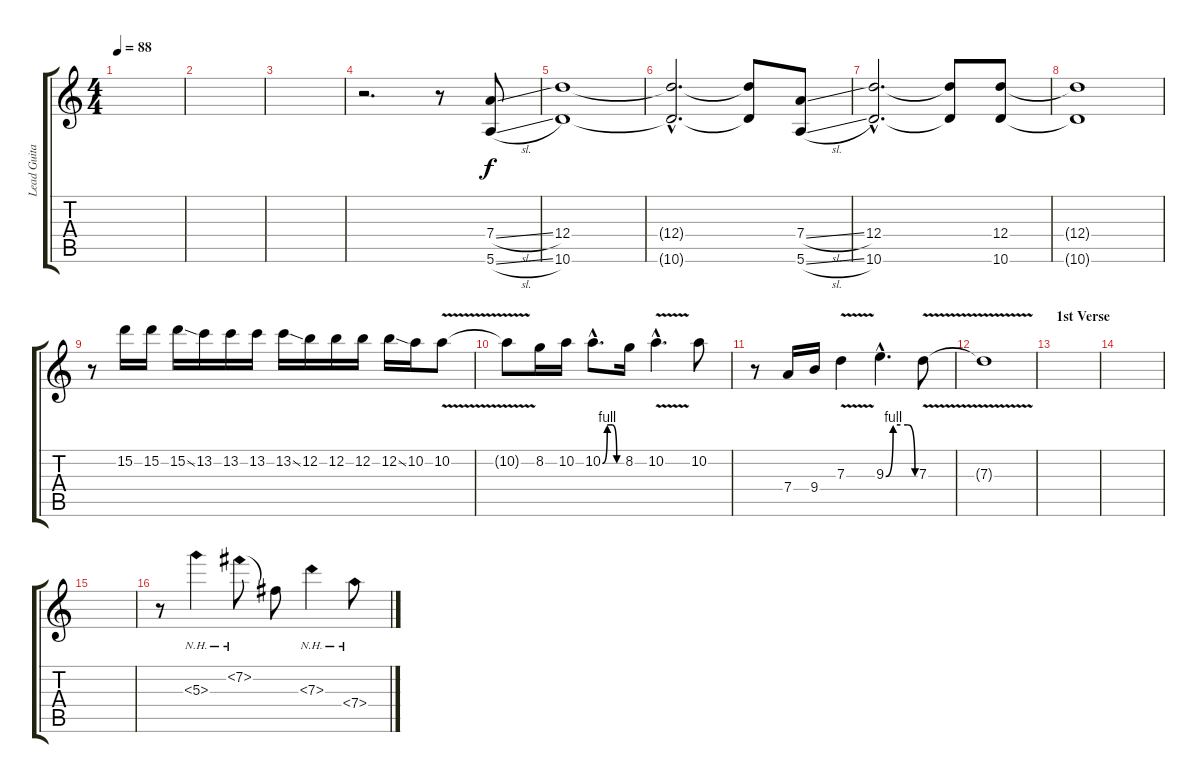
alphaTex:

\track ("Lead Guitar" "Lead Guita") {instrument overdrivenguitar}
\staff {score tabs}
\tuning (E4 B3 G3 D3 A2 E2) {hide}
\ts (4 4)
\tempo 88
\clef g2
\ks c
|
|
|
r.2{d} r.8 (7.4{sl} 5.6{sl}).8 |
(12.4 10.6).1 |
(12.4{hac t} 10.6{hac t}).2{d} (12.4{t} 10.6{t}).8 (7.4{sl} 5.6{sl}).8 |
(12.4{hac} 10.6{hac}).2{d} (12.4{t} 10.6{t}).8 (12.4 10.6).8 |
(12.4{t} 10.6{t}).1 |
r.8 15.2.16 15.2.16 15.2{ss}.16 13.2.16 13.2.16 13.2.16 13.2{ss}.16 12.2.16 12.2.16 12.2.16 12.2{ss}.16 10.2.16 10.2{v}.8 |
10.2{t}.8 8.2.16 10.2.16 10.2{be (custom 0 0 15 4 30 4 45 0 60 0) hac}.8{d} 8.2.16 10.2{v hac}.4{d} 10.2.8 |
r.8 7.4.16 9.4.16 7.3{v}.4 9.3{be (custom 0 0 15 4 30 4 45 4 60 0) hac}.4{d} 7.3{v}.8 |
7.3{t}.1 |
\section ("" "1st Verse")
|
|
|
r.8 5.3{nh}.4 7.2{nh}.8 7.2{t}.8 7.3{nh}.4 7.4{nh}.8
